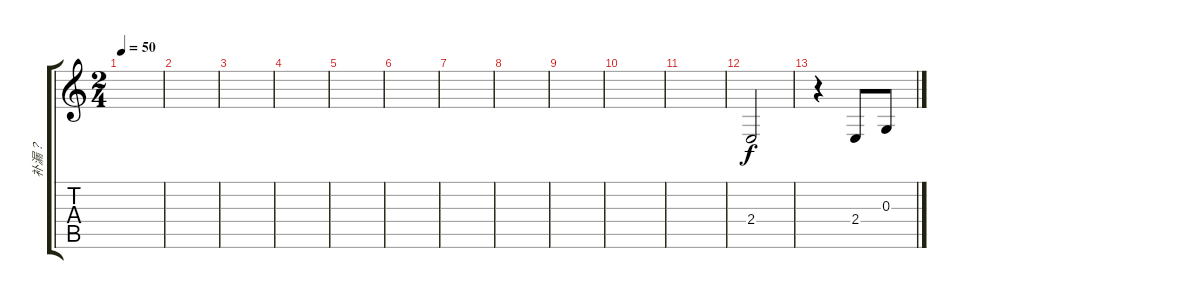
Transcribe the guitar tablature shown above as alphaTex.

\track ("补漏？" "补漏？") {instrument trombone}
\staff {score tabs}
\tuning (E4 B3 G3 D3 A2 E2) {hide}
\ts (2 4)
\tempo 50
\clef g2
\ks c
|
|
|
|
|
|
|
|
|
|
|
2.4.2 |
r.4 2.4.8 0.3.8
